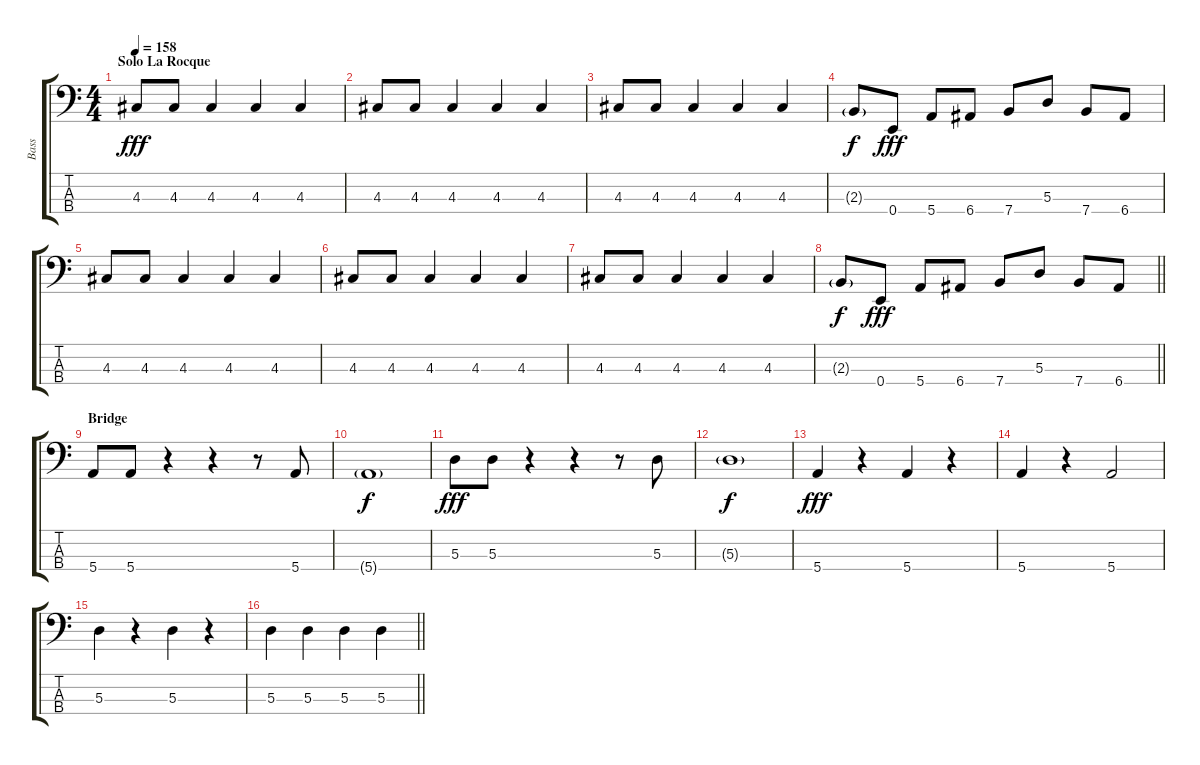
\track ("Bass" "Bass") {instrument electricbasspick}
\staff {score tabs}
\tuning (G2 D2 A1 E1) {hide}
\ts (4 4)
\section ("" "Solo La Rocque")
\tempo 158
\clef f4
\ks c
4.3.8{dy fff} 4.3.8 4.3.4 4.3.4 4.3.4 |
4.3.8 4.3.8 4.3.4 4.3.4 4.3.4 |
4.3.8 4.3.8 4.3.4 4.3.4 4.3.4 |
2.3{g}.8{dy f} 0.4.8{dy fff} 5.4.8 6.4.8 7.4.8 5.3.8 7.4.8 6.4.8 |
4.3.8 4.3.8 4.3.4 4.3.4 4.3.4 |
4.3.8 4.3.8 4.3.4 4.3.4 4.3.4 |
4.3.8 4.3.8 4.3.4 4.3.4 4.3.4 |
\barLineRight lightlight
2.3{g}.8{dy f} 0.4.8{dy fff} 5.4.8 6.4.8 7.4.8 5.3.8 7.4.8 6.4.8 |
\section ("" "Bridge")
5.4.8 5.4.8 r.4 r.4 r.8 5.4.8 |
5.4{g}.1{dy f} |
5.3.8{dy fff} 5.3.8 r.4 r.4 r.8 5.3.8 |
5.3{g}.1{dy f} |
5.4.4{dy fff} r.4 5.4.4 r.4 |
5.4.4 r.4 5.4.2 |
5.3.4 r.4 5.3.4 r.4 |
\barLineRight lightlight
5.3.4 5.3.4 5.3.4 5.3.4
